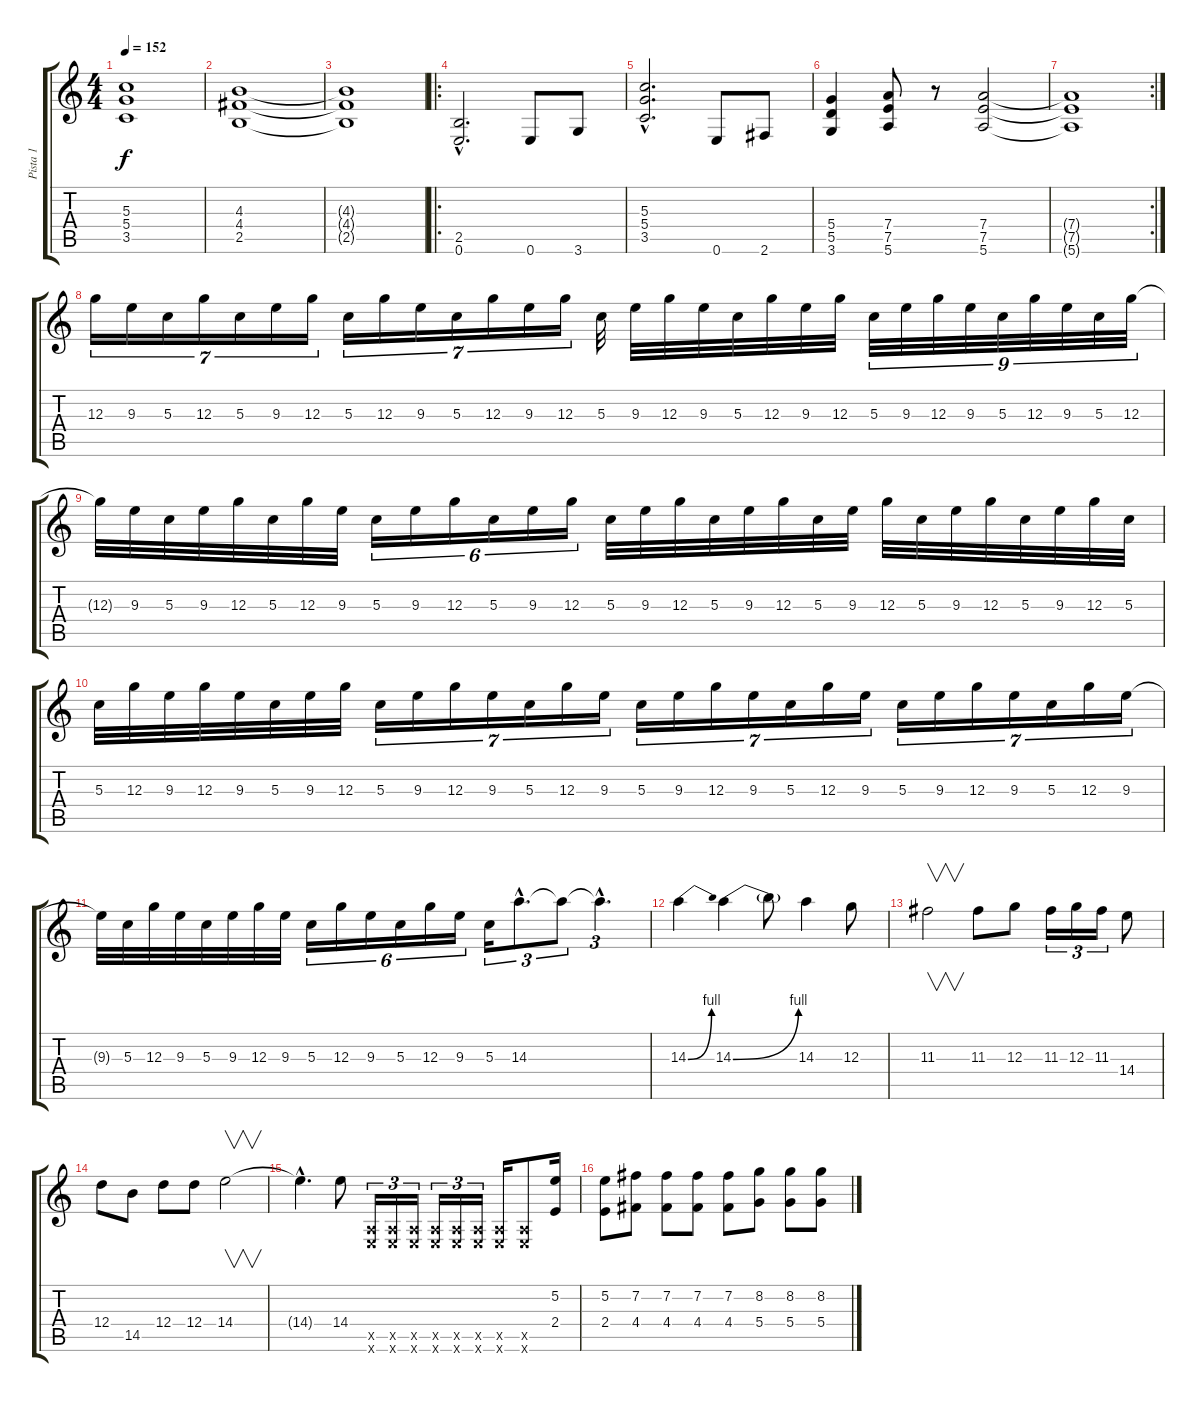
\track ("Pista 1" "Pista 1") {instrument overdrivenguitar}
\staff {score tabs}
\tuning (E4 B3 G3 D3 A2 E2) {hide}
\ts (4 4)
\tempo 152
\clef g2
\ks c
(5.3{t} 5.4{t} 3.5{t}).1{dy f} |
(4.3 4.4 2.5).1 |
(4.3{t} 4.4{t} 2.5{t}).1 |
\ro
(2.5{hac} 0.6{hac}).2{d} 0.6.8 3.6.8 |
(5.3{hac} 5.4{hac} 3.5{hac}).2{d} 0.6.8 2.6.8 |
(5.4 5.5 3.6).4 (7.4 7.5 5.6).8 r.8 (7.4 7.5 5.6).2 |
\rc 2
(7.4{t} 7.5{t} 5.6{t}).1 |
12.3.16{tu (7 4) volume 15} 9.3.16{tu (7 4)} 5.3.16{tu (7 4)} 12.3.16{tu (7 4)} 5.3.16{tu (7 4)} 9.3.16{tu (7 4)} 12.3.16{tu (7 4)} 5.3.16{tu (7 4)} 12.3.16{tu (7 4)} 9.3.16{tu (7 4)} 5.3.16{tu (7 4)} 12.3.16{tu (7 4)} 9.3.16{tu (7 4)} 12.3.16{tu (7 4)} 5.3.32 9.3.32 12.3.32 9.3.32 5.3.32 12.3.32 9.3.32 12.3.32 5.3.32{tu (9 8)} 9.3.32{tu (9 8)} 12.3.32{tu (9 8)} 9.3.32{tu (9 8)} 5.3.32{tu (9 8)} 12.3.32{tu (9 8)} 9.3.32{tu (9 8)} 5.3.32{tu (9 8)} 12.3.32{tu (9 8)} |
12.3{t}.32 9.3.32 5.3.32 9.3.32 12.3.32 5.3.32 12.3.32 9.3.32 5.3.16{tu (6 4)} 9.3.16{tu (6 4)} 12.3.16{tu (6 4)} 5.3.16{tu (6 4)} 9.3.16{tu (6 4)} 12.3.16{tu (6 4)} 5.3.32 9.3.32 12.3.32 5.3.32 9.3.32 12.3.32 5.3.32 9.3.32 12.3.32 5.3.32 9.3.32 12.3.32 5.3.32 9.3.32 12.3.32 5.3.32 |
5.3.32 12.3.32 9.3.32 12.3.32 9.3.32 5.3.32 9.3.32 12.3.32 5.3.16{tu (7 4)} 9.3.16{tu (7 4)} 12.3.16{tu (7 4)} 9.3.16{tu (7 4)} 5.3.16{tu (7 4)} 12.3.16{tu (7 4)} 9.3.16{tu (7 4)} 5.3.16{tu (7 4)} 9.3.16{tu (7 4)} 12.3.16{tu (7 4)} 9.3.16{tu (7 4)} 5.3.16{tu (7 4)} 12.3.16{tu (7 4)} 9.3.16{tu (7 4)} 5.3.16{tu (7 4)} 9.3.16{tu (7 4)} 12.3.16{tu (7 4)} 9.3.16{tu (7 4)} 5.3.16{tu (7 4)} 12.3.16{tu (7 4)} 9.3.16{tu (7 4)} |
9.3{t}.32 5.3.32 12.3.32 9.3.32 5.3.32 9.3.32 12.3.32 9.3.32 5.3.16{tu (6 4)} 12.3.16{tu (6 4)} 9.3.16{tu (6 4)} 5.3.16{tu (6 4)} 12.3.16{tu (6 4)} 9.3.16{tu (6 4)} 5.3.16{tu (3 2)} 14.3{hac}.8{d tu (3 2)} 14.3{t}.8{tu (3 2)} 14.3{hac t}.4{d tu (3 2)} |
14.3{be (bend 0 0 60 4)}.4 14.3{be (bend 0 0 60 4)}.4 14.3{t}.8 14.3.4 12.3.8 |
11.3.2{v} 11.3.8 12.3.8 11.3.16{tu (3 2)} 12.3.16{tu (3 2)} 11.3.16{tu (3 2)} 14.4.8 |
12.4.8 14.5.8 12.4.8 12.4.8 14.4.2{v} |
14.4{hac t}.4{d} 14.4.8 (0.5{x} 0.6{x}).16{tu (3 2) instrument guitarfretnoise} (0.5{x} 0.6{x}).16{tu (3 2)} (0.5{x} 0.6{x}).16{tu (3 2)} (0.5{x} 0.6{x}).16{tu (3 2)} (0.5{x} 0.6{x}).16{tu (3 2)} (0.5{x} 0.6{x}).16{tu (3 2)} (0.5{x} 0.6{x}).16 (0.5{x} 0.6{x}).8 (5.2 2.4).16{instrument overdrivenguitar} |
(5.2 2.4).8 (7.2 4.4).8 (7.2 4.4).8 (7.2 4.4).8 (7.2 4.4).8 (8.2 5.4).8 (8.2 5.4).8 (8.2 5.4).8
